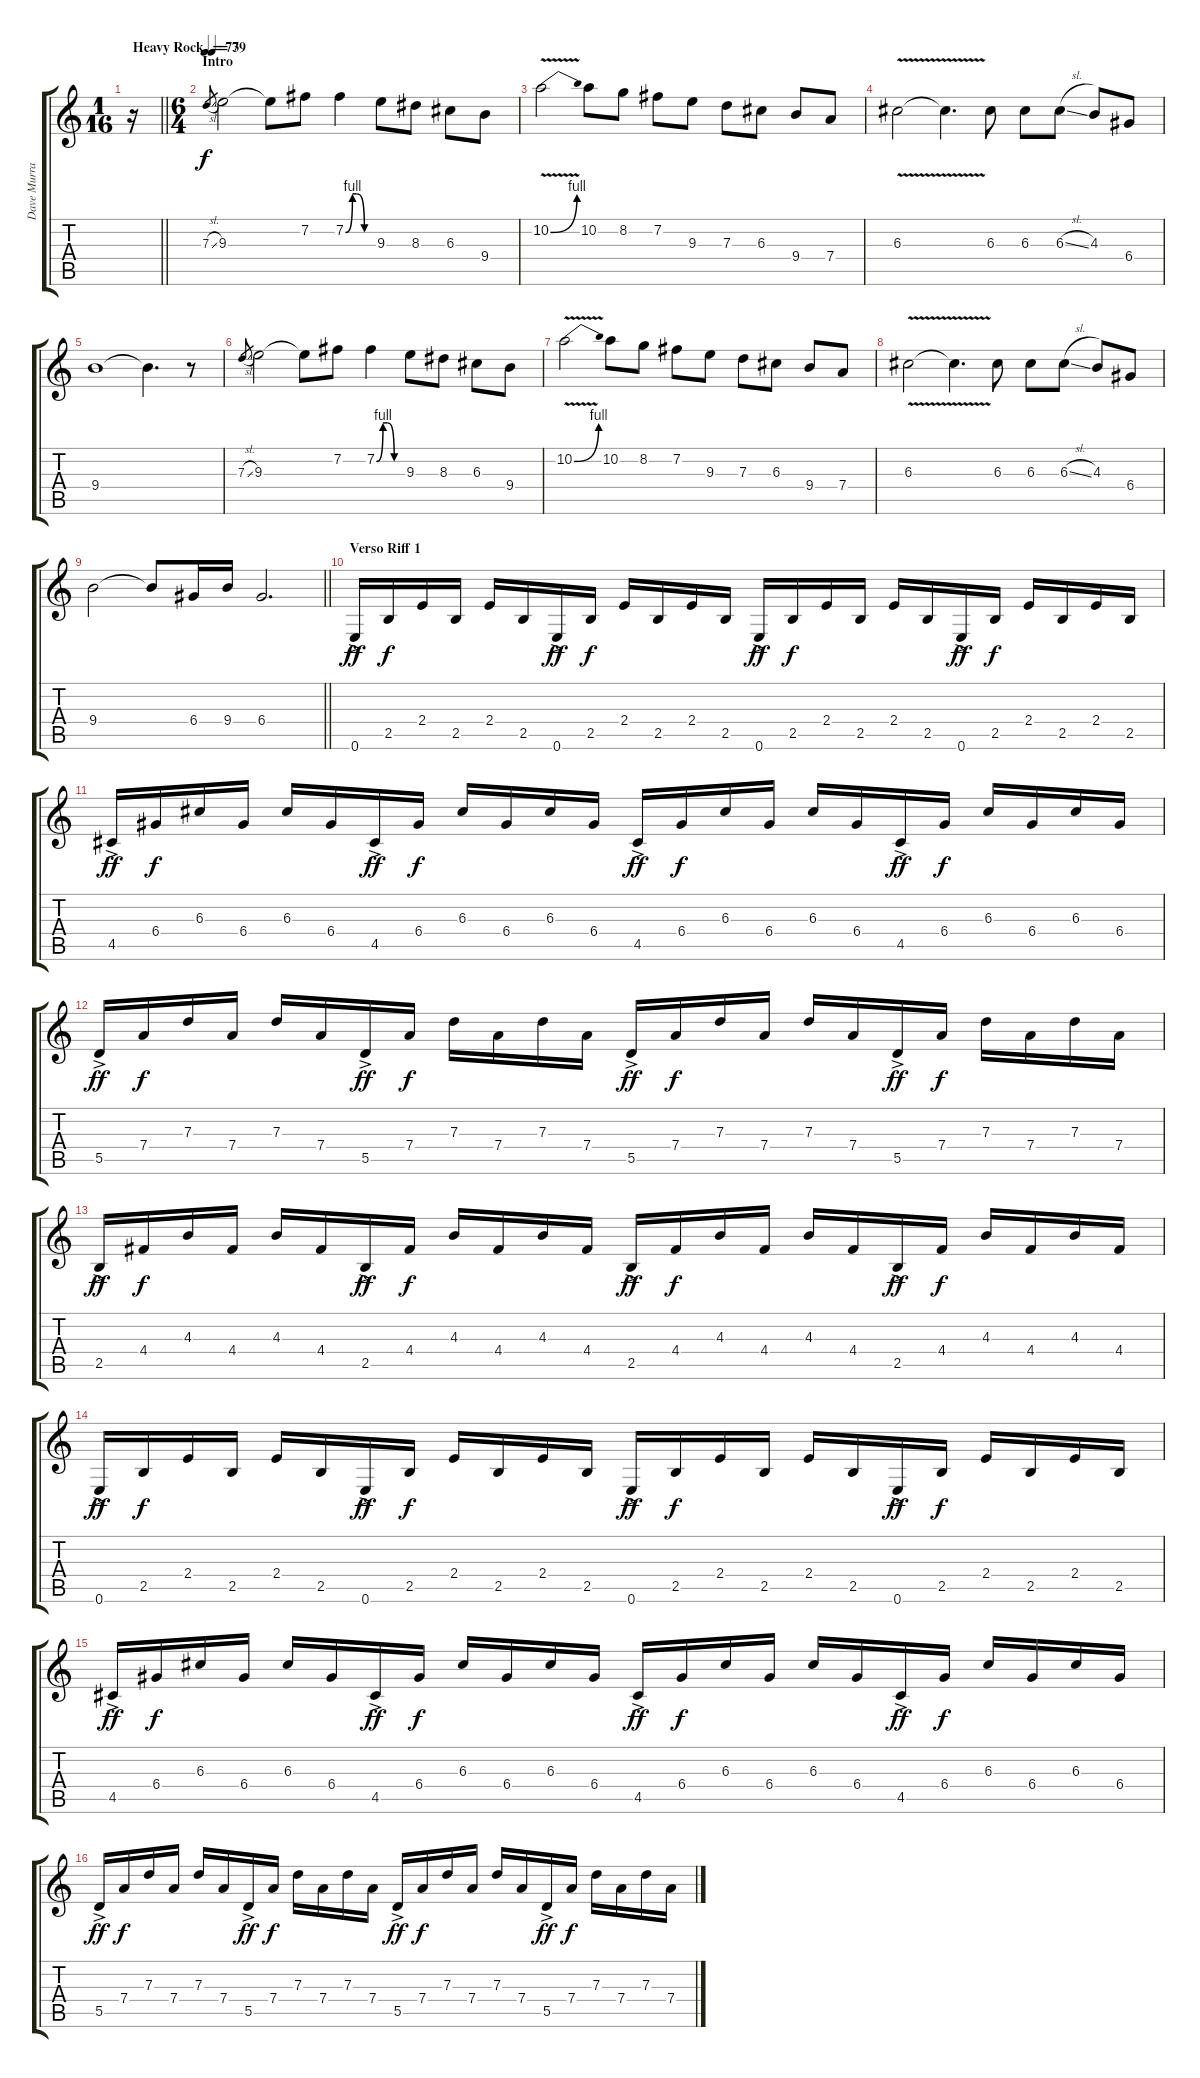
\track ("Dave Murray" "Dave Murra") {instrument distortionguitar}
\staff {score tabs}
\tuning (E4 B3 G3 D3 A2 E2) {hide}
\ts (1 16)
\tempo (79 "Heavy Rock")
\clef g2
\barLineRight lightlight
\ks c
r.16{dy f instrument distortionguitar} |
\ts (6 4)
\section ("" "Intro")
\tempo 73
7.3{sl}.8{gr} 9.3.2{volume 14} 9.3{t}.8 7.2.8 7.2{be (custom 0 0 15 4 24 4 41 0 60 0)}.4 9.3.8 8.3.8 6.3.8 9.4.8 |
10.2{be (bend 0 0 60 4) v}.2 10.2.8 8.2.8 7.2.8 9.3.8 7.3.8 6.3.8 9.4.8 7.4.8 |
6.3{v}.2 6.3{t}.4{d} 6.3.8 6.3.8 6.3{sl}.8 4.3.8 6.4.8 |
9.4.1 9.4{t}.4{d} r.8 |
7.3{sl}.8{gr} 9.3.2 9.3{t}.8 7.2.8 7.2{be (custom 0 0 15 4 25 4 41 0 60 0)}.4 9.3.8 8.3.8 6.3.8 9.4.8 |
10.2{be (bend 0 0 60 4) v}.2 10.2.8 8.2.8 7.2.8 9.3.8 7.3.8 6.3.8 9.4.8 7.4.8 |
6.3{v}.2 6.3{t}.4{d} 6.3.8 6.3.8 6.3{sl}.8 4.3.8 6.4.8 |
\barLineRight lightlight
9.4.2 9.4{t}.8 6.4.16 9.4.16 6.4.2{d} |
\section ("" "Verso Riff 1")
0.6{ac}.16{dy ff volume 11 instrument electricguitarclean} 2.5.16{dy f} 2.4.16 2.5.16 2.4.16 2.5.16 0.6{ac}.16{dy ff} 2.5.16{dy f} 2.4.16 2.5.16 2.4.16 2.5.16 0.6{ac}.16{dy ff} 2.5.16{dy f} 2.4.16 2.5.16 2.4.16 2.5.16 0.6{ac}.16{dy ff} 2.5.16{dy f} 2.4.16 2.5.16 2.4.16 2.5.16 |
4.5{ac}.16{dy ff} 6.4.16{dy f} 6.3.16 6.4.16 6.3.16 6.4.16 4.5{ac}.16{dy ff} 6.4.16{dy f} 6.3.16 6.4.16 6.3.16 6.4.16 4.5{ac}.16{dy ff} 6.4.16{dy f} 6.3.16 6.4.16 6.3.16 6.4.16 4.5{ac}.16{dy ff} 6.4.16{dy f} 6.3.16 6.4.16 6.3.16 6.4.16 |
5.5{ac}.16{dy ff} 7.4.16{dy f} 7.3.16 7.4.16 7.3.16 7.4.16 5.5{ac}.16{dy ff} 7.4.16{dy f} 7.3.16 7.4.16 7.3.16 7.4.16 5.5{ac}.16{dy ff} 7.4.16{dy f} 7.3.16 7.4.16 7.3.16 7.4.16 5.5{ac}.16{dy ff} 7.4.16{dy f} 7.3.16 7.4.16 7.3.16 7.4.16 |
2.5{ac}.16{dy ff} 4.4.16{dy f} 4.3.16 4.4.16 4.3.16 4.4.16 2.5{ac}.16{dy ff} 4.4.16{dy f} 4.3.16 4.4.16 4.3.16 4.4.16 2.5{ac}.16{dy ff} 4.4.16{dy f} 4.3.16 4.4.16 4.3.16 4.4.16 2.5{ac}.16{dy ff} 4.4.16{dy f} 4.3.16 4.4.16 4.3.16 4.4.16 |
0.6{ac}.16{dy ff} 2.5.16{dy f} 2.4.16 2.5.16 2.4.16 2.5.16 0.6{ac}.16{dy ff} 2.5.16{dy f} 2.4.16 2.5.16 2.4.16 2.5.16 0.6{ac}.16{dy ff} 2.5.16{dy f} 2.4.16 2.5.16 2.4.16 2.5.16 0.6{ac}.16{dy ff} 2.5.16{dy f} 2.4.16 2.5.16 2.4.16 2.5.16 |
4.5{ac}.16{dy ff} 6.4.16{dy f} 6.3.16 6.4.16 6.3.16 6.4.16 4.5{ac}.16{dy ff} 6.4.16{dy f} 6.3.16 6.4.16 6.3.16 6.4.16 4.5{ac}.16{dy ff} 6.4.16{dy f} 6.3.16 6.4.16 6.3.16 6.4.16 4.5{ac}.16{dy ff} 6.4.16{dy f} 6.3.16 6.4.16 6.3.16 6.4.16 |
5.5{ac}.16{dy ff} 7.4.16{dy f} 7.3.16 7.4.16 7.3.16 7.4.16 5.5{ac}.16{dy ff} 7.4.16{dy f} 7.3.16 7.4.16 7.3.16 7.4.16 5.5{ac}.16{dy ff} 7.4.16{dy f} 7.3.16 7.4.16 7.3.16 7.4.16 5.5{ac}.16{dy ff} 7.4.16{dy f} 7.3.16 7.4.16 7.3.16 7.4.16
